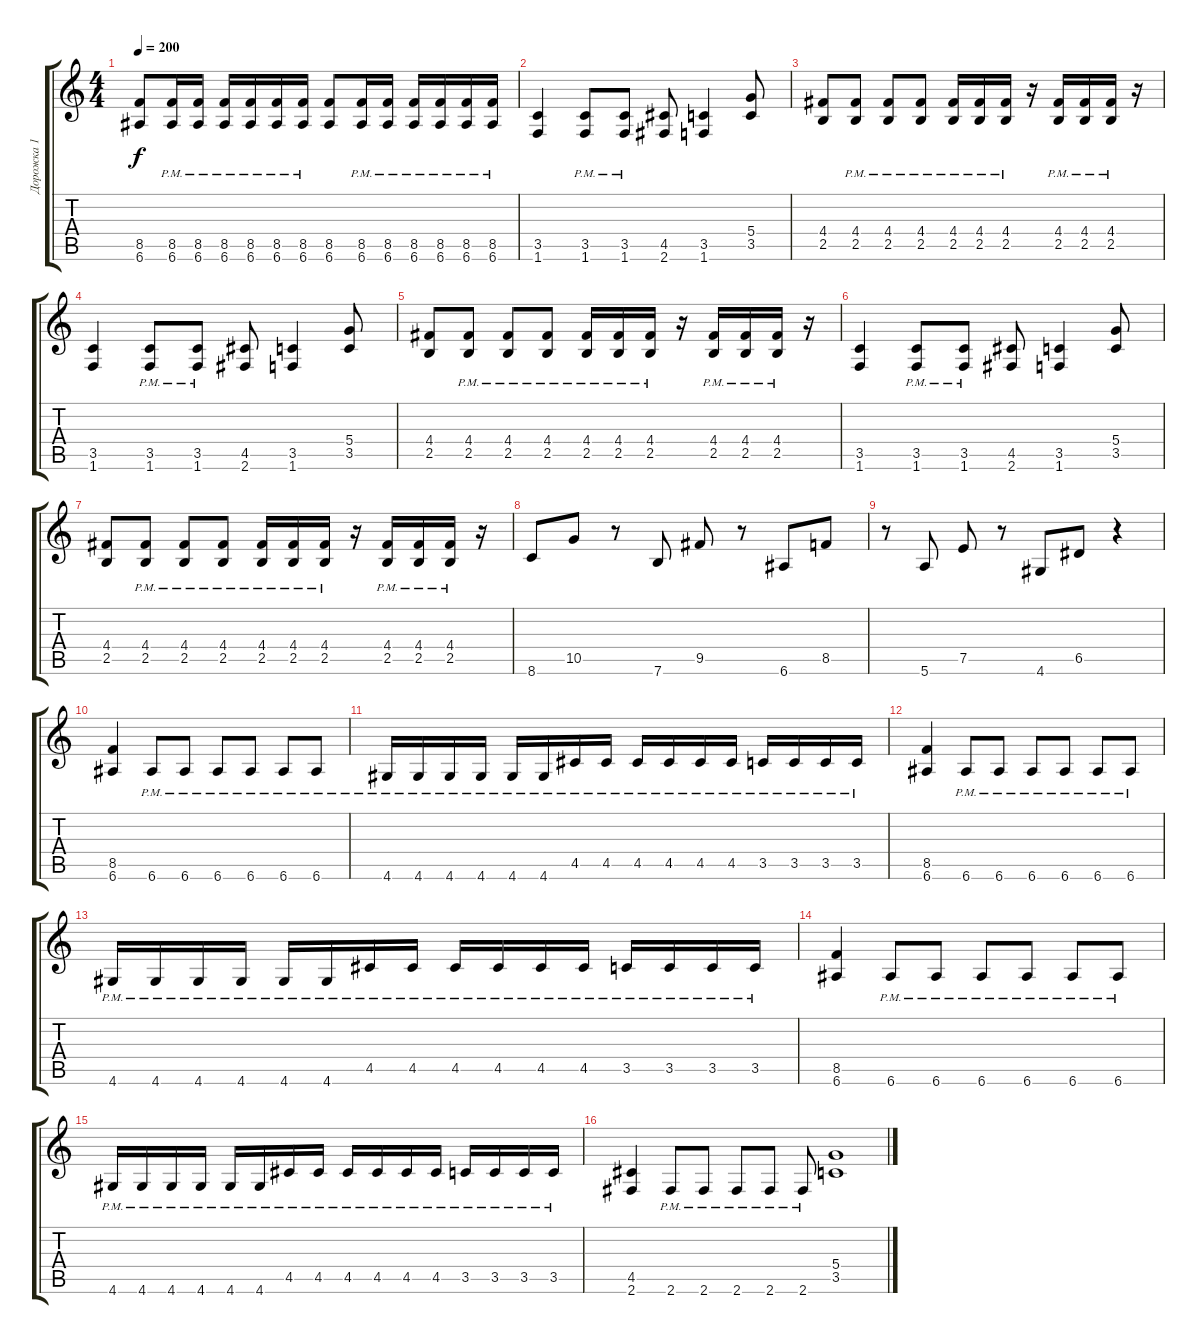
\track ("Дорожка 1" "Дорожка 1") {instrument distortionguitar}
\staff {score tabs}
\tuning (E4 B3 G3 D3 A2 E2) {hide}
\ts (4 4)
\tempo 200
\clef g2
\ks c
(8.5 6.6).8{dy f} (8.5{pm} 6.6).16 (8.5{pm} 6.6).16 (8.5{pm} 6.6).16 (8.5{pm} 6.6).16 (8.5{pm} 6.6).16 (8.5{pm} 6.6).16 (8.5 6.6).8 (8.5{pm} 6.6).16 (8.5{pm} 6.6).16 (8.5{pm} 6.6).16 (8.5{pm} 6.6).16 (8.5{pm} 6.6).16 (8.5{pm} 6.6).16 |
(3.5 1.6).4 (3.5{pm} 1.6{pm}).8 (3.5{pm} 1.6{pm}).8 (4.5 2.6).8 (3.5 1.6).4 (5.4 3.5).8 |
(4.4 2.5).8 (4.4{pm} 2.5{pm}).8 (4.4{pm} 2.5{pm}).8 (4.4{pm} 2.5{pm}).8 (4.4{pm} 2.5{pm}).16 (4.4{pm} 2.5{pm}).16 (4.4{pm} 2.5{pm}).16 r.16 (4.4{pm} 2.5{pm}).16 (4.4{pm} 2.5{pm}).16 (4.4{pm} 2.5{pm}).16 r.16 |
(3.5 1.6).4 (3.5{pm} 1.6{pm}).8 (3.5{pm} 1.6{pm}).8 (4.5 2.6).8 (3.5 1.6).4 (5.4 3.5).8 |
(4.4 2.5).8 (4.4{pm} 2.5{pm}).8 (4.4{pm} 2.5{pm}).8 (4.4{pm} 2.5{pm}).8 (4.4{pm} 2.5{pm}).16 (4.4{pm} 2.5{pm}).16 (4.4{pm} 2.5{pm}).16 r.16 (4.4{pm} 2.5{pm}).16 (4.4{pm} 2.5{pm}).16 (4.4{pm} 2.5{pm}).16 r.16 |
(3.5 1.6).4 (3.5{pm} 1.6{pm}).8 (3.5{pm} 1.6{pm}).8 (4.5 2.6).8 (3.5 1.6).4 (5.4 3.5).8 |
(4.4 2.5).8 (4.4{pm} 2.5{pm}).8 (4.4{pm} 2.5{pm}).8 (4.4{pm} 2.5{pm}).8 (4.4{pm} 2.5{pm}).16 (4.4{pm} 2.5{pm}).16 (4.4{pm} 2.5{pm}).16 r.16 (4.4{pm} 2.5{pm}).16 (4.4{pm} 2.5{pm}).16 (4.4{pm} 2.5{pm}).16 r.16 |
8.6.8 10.5.8 r.8 7.6.8 9.5.8 r.8 6.6.8 8.5.8 |
r.8 5.6.8 7.5.8 r.8 4.6.8 6.5.8 r.4 |
(8.5 6.6).4 6.6{pm}.8 6.6{pm}.8 6.6{pm}.8 6.6{pm}.8 6.6{pm}.8 6.6{pm}.8 |
4.6{pm}.16 4.6{pm}.16 4.6{pm}.16 4.6{pm}.16 4.6{pm}.16 4.6{pm}.16 4.5{pm}.16 4.5{pm}.16 4.5{pm}.16 4.5{pm}.16 4.5{pm}.16 4.5{pm}.16 3.5{pm}.16 3.5{pm}.16 3.5{pm}.16 3.5{pm}.16 |
(8.5 6.6).4 6.6{pm}.8 6.6{pm}.8 6.6{pm}.8 6.6{pm}.8 6.6{pm}.8 6.6{pm}.8 |
4.6{pm}.16 4.6{pm}.16 4.6{pm}.16 4.6{pm}.16 4.6{pm}.16 4.6{pm}.16 4.5{pm}.16 4.5{pm}.16 4.5{pm}.16 4.5{pm}.16 4.5{pm}.16 4.5{pm}.16 3.5{pm}.16 3.5{pm}.16 3.5{pm}.16 3.5{pm}.16 |
(8.5 6.6).4 6.6{pm}.8 6.6{pm}.8 6.6{pm}.8 6.6{pm}.8 6.6{pm}.8 6.6{pm}.8 |
4.6{pm}.16 4.6{pm}.16 4.6{pm}.16 4.6{pm}.16 4.6{pm}.16 4.6{pm}.16 4.5{pm}.16 4.5{pm}.16 4.5{pm}.16 4.5{pm}.16 4.5{pm}.16 4.5{pm}.16 3.5{pm}.16 3.5{pm}.16 3.5{pm}.16 3.5{pm}.16 |
(4.5 2.6).4 2.6{pm}.8 2.6{pm}.8 2.6{pm}.8 2.6{pm}.8 2.6{pm}.8 (5.4 3.5).1
